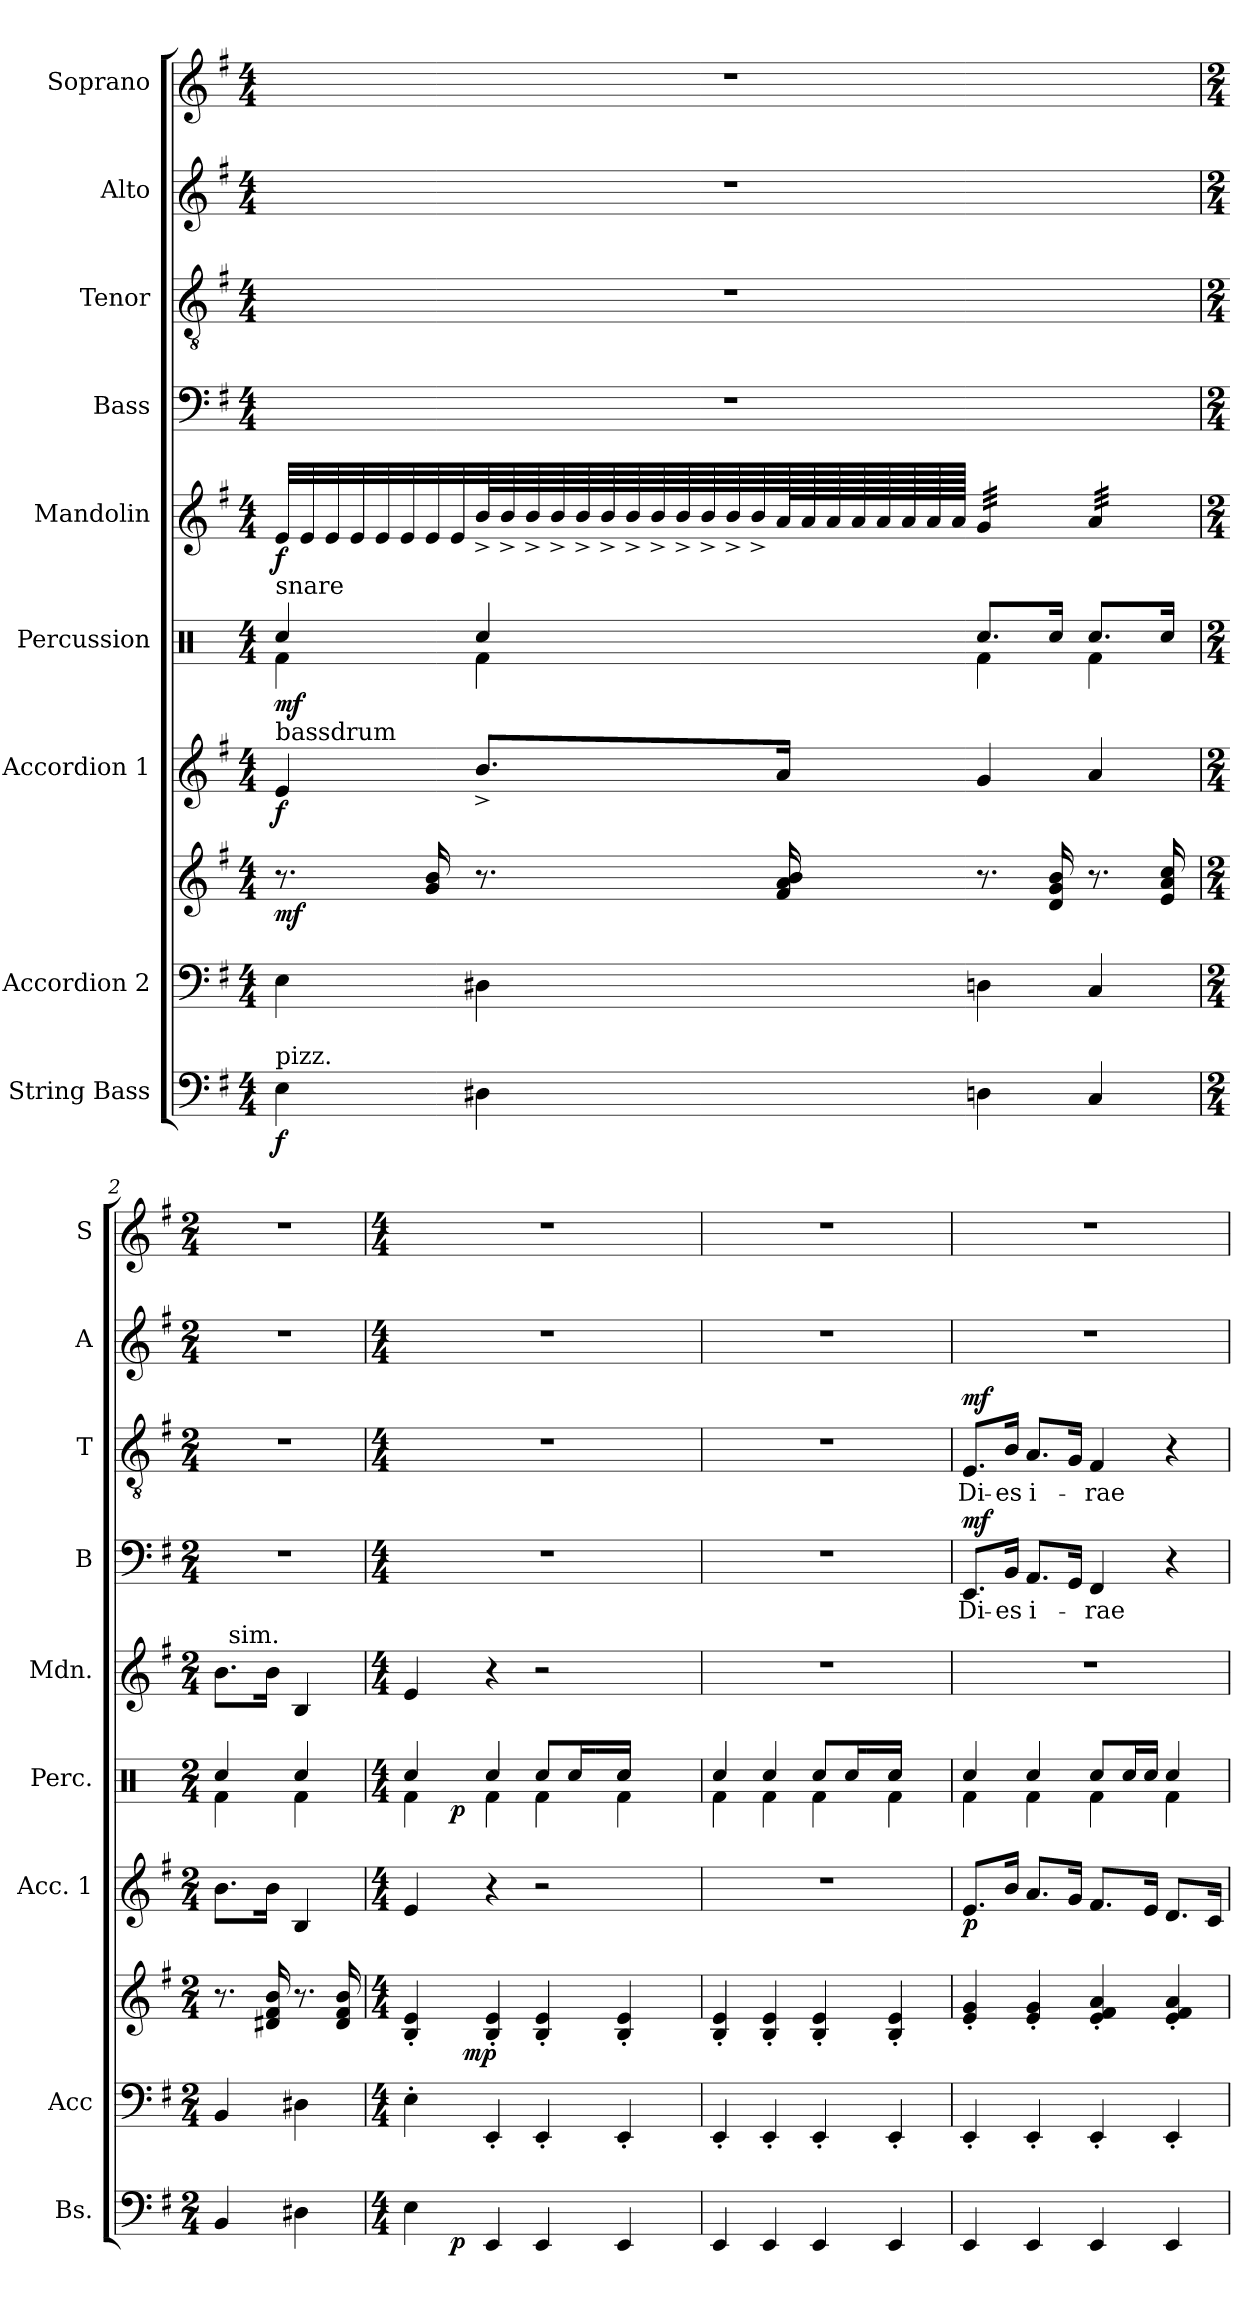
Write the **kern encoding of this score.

**kern	**dynam	**kern	**kern	**dynam	**kern	**dynam	**kern	**dynam	**kern	**dynam	**kern	**text	**dynam	**kern	**text	**dynam	**kern	**kern
*part9	*part9	*part8	*part8	*part8	*part7	*part7	*part6	*part6	*part5	*part5	*part4	*part4	*part4	*part3	*part3	*part3	*part2	*part1
*staff10	*staff10	*staff9	*staff8	*staff8/9	*staff7	*staff7	*staff6	*staff6	*staff5	*staff5	*staff4	*staff4	*staff4	*staff3	*staff3	*staff3	*staff2	*staff1
*I"String Bass	*	*I"Accordion 2	*	*	*I"Accordion 1	*	*I"Percussion	*	*I"Mandolin	*	*I"Bass	*	*	*I"Tenor	*	*	*I"Alto	*I"Soprano
*I'Bs.	*	*I'Acc	*	*	*I'Acc. 1	*	*I'Perc.	*	*I'Mdn.	*	*I'B	*	*	*I'T	*	*	*I'A	*I'S
*clefF4	*	*clefF4	*clefG2	*	*clefG2	*	*clefX	*	*clefG2	*	*clefF4	*	*	*clefGv2	*	*	*clefG2	*clefG2
*ITrd4c7	*	*ITrd-3c-5	*ITrd-3c-5	*	*ITrd-3c-5	*	*	*	*ITrd4c7	*	*ITrd-3c-5	*	*	*ITrd-3c-5	*	*	*ITrd-3c-5	*ITrd-3c-5
*k[]	*	*k[]	*k[]	*	*k[]	*	*k[]	*	*k[]	*	*k[]	*	*	*k[]	*	*	*k[]	*k[]
*C:	*	*C:	*C:	*	*C:	*	*C:	*	*C:	*	*C:	*	*	*C:	*	*	*C:	*C:
*M4/4	*	*M4/4	*M4/4	*	*M4/4	*	*M4/4	*	*M4/4	*	*M4/4	*	*	*M4/4	*	*	*M4/4	*M4/4
=1	=1	=1	=1	=1	=1	=1	=1	=1	=1	=1	=1	=1	=1	=1	=1	=1	=1	=1
*	*	*	*	*	*	*	*^	*	*	*	*	*	*	*	*	*	*	*
!	!	!	!	!	!	!	!	!	!	!LO:TX:a:t=trem.	!	!	!	!	!	!	!	!	!
!	!	!	!	!	!	!	!LO:TX:b:t=bassdrum	!	!	!	!	!	!	!	!	!	!	!	!
!	!	!	!	!	!	!	!LO:TX:a:t=snare	!	!	!	!	!	!	!	!	!	!	!	!
!LO:TX:a:t=pizz.	!	!	!	!	!	!	!	!	!	!	!	!	!	!	!	!	!	!	!
!	!LO:DY:b	!	!	!LO:DY:b	!	!LO:DY:b	!	!	!LO:DY:b	!	!LO:DY:b	!	!	!	!	!	!	!	!
*	*	*	*	*	*	*	*	*	*	*tremolo	*	*	*	*	*	*	*	*	*
4AA\	f	4A\	8.r	mf	4a/	f	4Rcc/	4Rf\	mf	32A/LLL	f	1r	.	.	1r	.	.	1r	1r
.	.	.	.	.	.	.	.	.	.	32A/	.	.	.	.	.	.	.	.	.
.	.	.	.	.	.	.	.	.	.	32A/	.	.	.	.	.	.	.	.	.
.	.	.	.	.	.	.	.	.	.	32A/	.	.	.	.	.	.	.	.	.
.	.	.	.	.	.	.	.	.	.	32A/	.	.	.	.	.	.	.	.	.
.	.	.	.	.	.	.	.	.	.	32A/	.	.	.	.	.	.	.	.	.
.	.	.	16cc/ 16ee/	.	.	.	.	.	.	32A/	.	.	.	.	.	.	.	.	.
.	.	.	.	.	.	.	.	.	.	32A/JJJ	.	.	.	.	.	.	.	.	.
4GG#X\	.	4G#X\	8.r	.	8.ee^</L	.	4Rcc/	4Rf\	.	64e^</LLLL	.	.	.	.	.	.	.	.	.
.	.	.	.	.	.	.	.	.	.	64e^</	.	.	.	.	.	.	.	.	.
.	.	.	.	.	.	.	.	.	.	64e^</	.	.	.	.	.	.	.	.	.
.	.	.	.	.	.	.	.	.	.	64e^</	.	.	.	.	.	.	.	.	.
.	.	.	.	.	.	.	.	.	.	64e^</	.	.	.	.	.	.	.	.	.
.	.	.	.	.	.	.	.	.	.	64e^</	.	.	.	.	.	.	.	.	.
.	.	.	.	.	.	.	.	.	.	64e^</	.	.	.	.	.	.	.	.	.
.	.	.	.	.	.	.	.	.	.	64e^</	.	.	.	.	.	.	.	.	.
.	.	.	.	.	.	.	.	.	.	64e^</	.	.	.	.	.	.	.	.	.
.	.	.	.	.	.	.	.	.	.	64e^</	.	.	.	.	.	.	.	.	.
.	.	.	.	.	.	.	.	.	.	64e^</	.	.	.	.	.	.	.	.	.
.	.	.	.	.	.	.	.	.	.	64e^</JJJJ	.	.	.	.	.	.	.	.	.
.	.	.	16b/ 16dd/ 16ee/	.	16dd/Jk	.	.	.	.	128d/	.	.	.	.	.	.	.	.	.
.	.	.	.	.	.	.	.	.	.	128d/	.	.	.	.	.	.	.	.	.
.	.	.	.	.	.	.	.	.	.	128d/	.	.	.	.	.	.	.	.	.
.	.	.	.	.	.	.	.	.	.	128d/	.	.	.	.	.	.	.	.	.
.	.	.	.	.	.	.	.	.	.	128d/	.	.	.	.	.	.	.	.	.
.	.	.	.	.	.	.	.	.	.	128d/	.	.	.	.	.	.	.	.	.
.	.	.	.	.	.	.	.	.	.	128d/	.	.	.	.	.	.	.	.	.
.	.	.	.	.	.	.	.	.	.	128d/JJJJJ	.	.	.	.	.	.	.	.	.
4GGn\	.	4Gn\	8.r	.	4cc/	.	8.Rcc/L	4Rf\	.	32c/LLL	.	.	.	.	.	.	.	.	.
.	.	.	.	.	.	.	.	.	.	32c/	.	.	.	.	.	.	.	.	.
.	.	.	.	.	.	.	.	.	.	32c/	.	.	.	.	.	.	.	.	.
.	.	.	.	.	.	.	.	.	.	32c/	.	.	.	.	.	.	.	.	.
.	.	.	.	.	.	.	.	.	.	32c/	.	.	.	.	.	.	.	.	.
.	.	.	.	.	.	.	.	.	.	32c/	.	.	.	.	.	.	.	.	.
.	.	.	16g/ 16cc/ 16ee/	.	.	.	16Rcc/Jk	.	.	32c/	.	.	.	.	.	.	.	.	.
.	.	.	.	.	.	.	.	.	.	32c/JJJ	.	.	.	.	.	.	.	.	.
4FF/	.	4F/	8.r	.	4dd/	.	8.Rcc/L	4Rf\	.	32d/LLL	.	.	.	.	.	.	.	.	.
.	.	.	.	.	.	.	.	.	.	32d/	.	.	.	.	.	.	.	.	.
.	.	.	.	.	.	.	.	.	.	32d/	.	.	.	.	.	.	.	.	.
.	.	.	.	.	.	.	.	.	.	32d/	.	.	.	.	.	.	.	.	.
.	.	.	.	.	.	.	.	.	.	32d/	.	.	.	.	.	.	.	.	.
.	.	.	.	.	.	.	.	.	.	32d/	.	.	.	.	.	.	.	.	.
.	.	.	16a/ 16dd/ 16ff/	.	.	.	16Rcc/Jk	.	.	32d/	.	.	.	.	.	.	.	.	.
.	.	.	.	.	.	.	.	.	.	32d/JJJ	.	.	.	.	.	.	.	.	.
*	*	*	*	*	*	*	*	*	*	*Xtremolo	*	*	*	*	*	*	*	*	*
=2	=2	=2	=2	=2	=2	=2	=2	=2	=2	=2	=2	=2	=2	=2	=2	=2	=2	=2	=2
*M2/4	*	*M2/4	*M2/4	*	*M2/4	*	*M2/4	*	*	*M2/4	*	*M2/4	*	*	*M2/4	*	*	*M2/4	*M2/4
!	!	!	!	!	!	!	!	!	!	!	!	!LO:N:vis=1	!	!	!LO:N:vis=1	!	!	!LO:N:vis=1	!LO:N:vis=1
*	*	*	*	*	*	*	*	*	*	*^	*	*	*	*	*	*	*	*	*
4EE/	.	4E/	8.r	.	8.ee\L	.	4Rcc/	4Rf\	.	8.e\L	32ryy	.	2r	.	.	2r	.	.	2r	2r
!	!	!	!	!	!	!	!	!	!	!	!LO:TX:a:t=sim.	!	!	!	!	!	!	!	!	!
.	.	.	.	.	.	.	.	.	.	.	4...ryy	.	.	.	.	.	.	.	.	.
.	.	.	16g#X/ 16b/ 16ee/	.	16ee\Jk	.	.	.	.	16e\Jk	.	.	.	.	.	.	.	.	.	.
4GG#X\	.	4G#X\	8.r	.	4e/	.	4Rcc/	4Rf\	.	4E/	.	.	.	.	.	.	.	.	.	.
.	.	.	16g#/ 16b/ 16ee/	.	.	.	.	.	.	.	.	.	.	.	.	.	.	.	.	.
*	*	*	*	*	*	*	*v	*v	*	*	*	*	*	*	*	*	*	*	*	*
*	*	*	*	*	*	*	*	*	*v	*v	*	*	*	*	*	*	*	*	*
=3	=3	=3	=3	=3	=3	=3	=3	=3	=3	=3	=3	=3	=3	=3	=3	=3	=3	=3
*M4/4	*	*M4/4	*M4/4	*	*M4/4	*	*M4/4	*	*M4/4	*	*M4/4	*	*	*M4/4	*	*	*M4/4	*M4/4
*^	*	*	*^	*	*	*	*^	*	*	*	*	*	*	*	*	*	*	*
*	*	*	*	*	*	*	*	*	*	*^	*	*	*	*	*	*	*	*	*	*	*
*	*	*	*	*	*	*	*	*	*	*	*^	*	*	*	*	*	*	*	*	*	*	*
4AA\	8ryy	.	4A'>\	4e/'< 4a/'<	8.ryy	.	4a/	.	4Rcc/	4Rf\	2.ryy	8ryy	.	4A/	.	1r	.	.	1r	.	.	1r	1r
.	32ryy	.	.	.	.	.	.	.	.	.	.	32ryy	.	.	.	.	.	.	.	.	.	.	.
!	!	!LO:DY:b	!	!	!	!	!	!	!	!	!	!	!LO:DY:b	!	!	!	!	!	!	!	!	!	!
.	2ryy	p	.	.	.	.	.	.	.	.	.	2ryy	p	.	.	.	.	.	.	.	.	.	.
!	!	!	!	!	!	!LO:DY:b	!	!	!	!	!	!	!	!	!	!	!	!	!	!	!	!	!
.	.	.	.	.	2ryy	mp	.	.	.	.	.	.	.	.	.	.	.	.	.	.	.	.	.
4AAA/	.	.	4AA'</	4e/'< 4a/'<	.	.	4r	.	4Rcc/	4Rf\	.	.	.	4r	.	.	.	.	.	.	.	.	.
4AAA/	.	.	4AA'</	4e/'< 4a/'<	.	.	2r	.	8Rcc/L	4Rf\	.	.	.	2r	.	.	.	.	.	.	.	.	.
.	.	.	.	.	.	.	.	.	16Rcc/L	.	.	.	.	.	.	.	.	.	.	.	.	.	.
.	4ryy	.	.	.	.	.	.	.	.	.	.	4ryy	.	.	.	.	.	.	.	.	.	.	.
.	.	.	.	.	4ryy	.	.	.	16ryy	.	.	.	.	.	.	.	.	.	.	.	.	.	.
4AAA/	.	.	4AA'</	4e/'< 4a/'<	.	.	.	.	16Rcc/JJ	4Rf\	4Rcc/	.	.	.	.	.	.	.	.	.	.	.	.
.	.	.	.	.	.	.	.	.	8.ryy	.	.	.	.	.	.	.	.	.	.	.	.	.	.
.	16.ryy	.	.	.	.	.	.	.	.	.	.	16.ryy	.	.	.	.	.	.	.	.	.	.	.
.	.	.	.	.	16ryy	.	.	.	.	.	.	.	.	.	.	.	.	.	.	.	.	.	.
*v	*v	*	*	*v	*v	*	*	*	*	*	*v	*v	*	*	*	*	*	*	*	*	*	*	*
=4	=4	=4	=4	=4	=4	=4	=4	=4	=4	=4	=4	=4	=4	=4	=4	=4	=4	=4	=4	=4
4AAA/	.	4AA'</	4e/'< 4a/'<	.	1r	.	4Rcc/	4Rf\	2.ryy	.	1r	.	1r	.	.	1r	.	.	1r	1r
4AAA/	.	4AA'</	4e/'< 4a/'<	.	.	.	4Rcc/	4Rf\	.	.	.	.	.	.	.	.	.	.	.	.
4AAA/	.	4AA'</	4e/'< 4a/'<	.	.	.	8Rcc/L	4Rf\	.	.	.	.	.	.	.	.	.	.	.	.
.	.	.	.	.	.	.	16Rcc/L	.	.	.	.	.	.	.	.	.	.	.	.	.
.	.	.	.	.	.	.	16ryy	.	.	.	.	.	.	.	.	.	.	.	.	.
4AAA/	.	4AA'</	4e/'< 4a/'<	.	.	.	16Rcc/JJ	4Rf\	4Rcc/	.	.	.	.	.	.	.	.	.	.	.
.	.	.	.	.	.	.	8.ryy	.	.	.	.	.	.	.	.	.	.	.	.	.
*	*	*	*	*	*	*	*	*v	*v	*	*	*	*	*	*	*	*	*	*	*
!!LO:PB:g=z
=5	=5	=5	=5	=5	=5	=5	=5	=5	=5	=5	=5	=5	=5	=5	=5	=5	=5	=5	=5
!	!	!	!	!	!	!LO:DY:b	!	!	!	!	!	!	!LO:LY:b	!LO:DY:b	!	!LO:LY:b	!LO:DY:b	!	!
4AAA/	.	4AA'</	4a/'< 4cc/'<	.	8.a/L	p	4Rcc/	4Rf\	.	1r	.	8.AA/L	Di-	mf	8.A/L	Di-	mf	1r	1r
!	!	!	!	!	!	!	!	!	!	!	!	!	!LO:LY:b	!	!	!LO:LY:b	!	!	!
.	.	.	.	.	16ee/Jk	.	.	.	.	.	.	16E/Jk	-es	.	16e/Jk	-es	.	.	.
!	!	!	!	!	!	!	!	!	!	!	!	!	!LO:LY:b	!	!	!LO:LY:b	!	!	!
4AAA/	.	4AA'</	4a/'< 4cc/'<	.	8.dd/L	.	4Rcc/	4Rf\	.	.	.	8.D/L	i-	.	8.d/L	i-	.	.	.
.	.	.	.	.	16cc/Jk	.	.	.	.	.	.	16C/Jk	.	.	16c/Jk	.	.	.	.
!	!	!	!	!	!	!	!	!	!	!	!	!	!LO:LY:b	!	!	!LO:LY:b	!	!	!
4AAA/	.	4AA'</	4a/'< 4b/'< 4dd/'<	.	8.b/L	.	8Rcc/L	4Rf\	.	.	.	4BB/	-rae	.	4B/	-rae	.	.	.
.	.	.	.	.	.	.	16Rcc/L	.	.	.	.	.	.	.	.	.	.	.	.
.	.	.	.	.	16a/Jk	.	16Rcc/JJ	.	.	.	.	.	.	.	.	.	.	.	.
4AAA/	.	4AA'</	4a/'< 4b/'< 4dd/'<	.	8.g/L	.	4Rcc/	4Rf\	.	.	.	4r	.	.	4r	.	.	.	.
.	.	.	.	.	16f/Jk	.	.	.	.	.	.	.	.	.	.	.	.	.	.
*	*	*	*	*	*	*	*v	*v	*	*	*	*	*	*	*	*	*	*	*
=	=	=	=	=	=	=	=	=	=	=	=	=	=	=	=	=	=	=
*-	*-	*-	*-	*-	*-	*-	*-	*-	*-	*-	*-	*-	*-	*-	*-	*-	*-	*-
